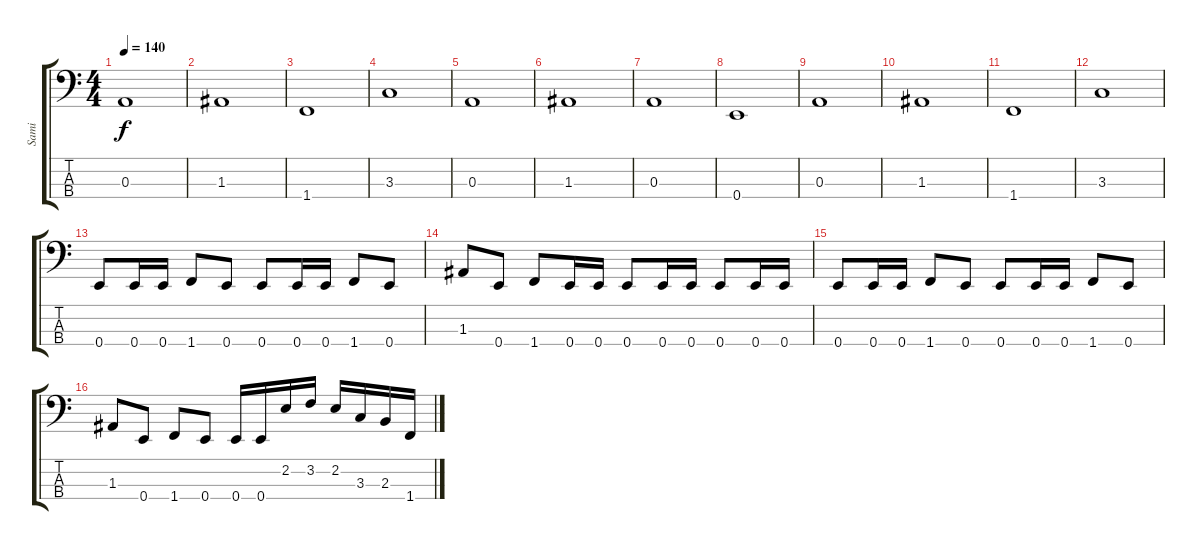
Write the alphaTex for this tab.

\track ("Sami" "Sami") {instrument electricbasspick}
\staff {score tabs}
\tuning (G2 D2 A1 E1) {hide}
\ts (4 4)
\tempo 140
\clef f4
\ks c
0.3.1{dy f} |
1.3.1 |
1.4.1 |
3.3.1 |
0.3.1 |
1.3.1 |
0.3.1 |
0.4.1 |
0.3.1 |
1.3.1 |
1.4.1 |
3.3.1 |
0.4.8 0.4.16 0.4.16 1.4.8 0.4.8 0.4.8 0.4.16 0.4.16 1.4.8 0.4.8 |
1.3.8 0.4.8 1.4.8 0.4.16 0.4.16 0.4.8 0.4.16 0.4.16 0.4.8 0.4.16 0.4.16 |
0.4.8 0.4.16 0.4.16 1.4.8 0.4.8 0.4.8 0.4.16 0.4.16 1.4.8 0.4.8 |
1.3.8 0.4.8 1.4.8 0.4.8 0.4.16 0.4.16 2.2.16 3.2.16 2.2.16 3.3.16 2.3.16 1.4.16
